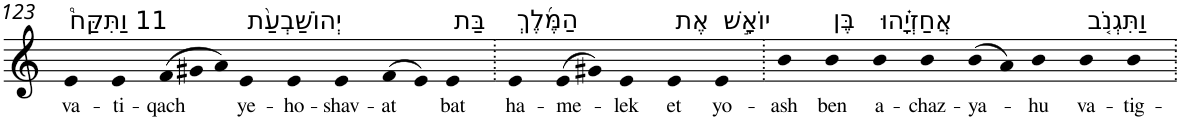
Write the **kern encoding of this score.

**kern	**text
*part1	*part1
*staff1	*staff1
*I"Piano	*
*I'Pno	*
!!LO:PB:g=z
*clefG2	*
*k[]	*
=123	=123
!LO:TX:a:t=11 וַתִּקַּח֩	!
!	!LO:LY:b
4e	va-
!	!LO:LY:b
4e	-ti-
*Xtuplet	*
!	!LO:LY:b
(>12f	-qach
12g#X	.
12a)	.
!LO:TX:a:t=יְהוֹשַׁבְעַ֨ת	!
!	!LO:LY:b
4e	ye-
!	!LO:LY:b
4e	-ho-
!	!LO:LY:b
4e	-shav-
!	!LO:LY:b
(>8f	-at
8e)	.
!LO:TX:a:t=בַּת	!
!	!LO:LY:b
4e	bat
=124.	=124.
!LO:TX:a:t=הַמֶּ֜לֶךְ	!
!	!LO:LY:b
4e	ha-
!	!LO:LY:b
(>8e	-me-
8g#X)	.
!	!LO:LY:b
4e	-lek
!LO:TX:a:t=אֶת	!
!	!LO:LY:b
4e	et
!LO:TX:a:t=יוֹאָ֣שׁ	!
!	!LO:LY:b
4e	yo-
=125.	=125.
!	!LO:LY:b
4b	-ash
!LO:TX:a:t=בֶּן	!
!	!LO:LY:b
4b	ben
!LO:TX:a:t=אֲחַזְיָ֗הוּ	!
!	!LO:LY:b
4b	a-
!	!LO:LY:b
4b	-chaz-
!	!LO:LY:b
(>8b	-ya-
8a)	.
!	!LO:LY:b
4b	-hu
!LO:TX:a:t=וַתִּגְנֹ֤ב	!
!	!LO:LY:b
4b	va-
!	!LO:LY:b
4b	-tig-
=.	=.
*-	*-
